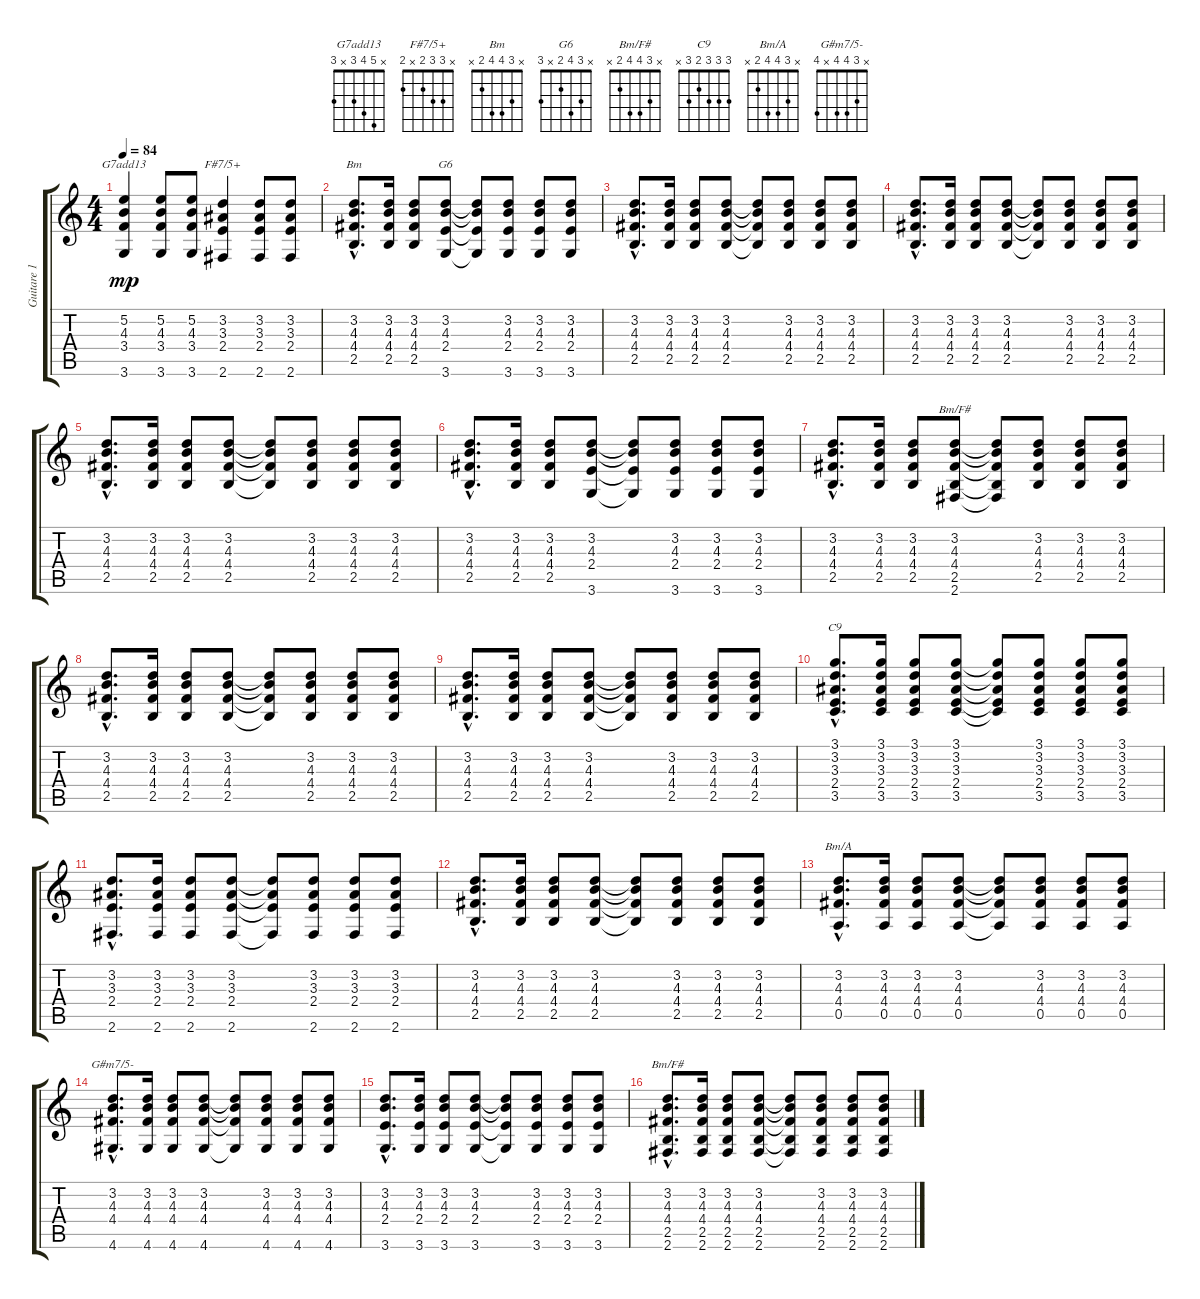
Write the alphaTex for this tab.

\track ("Guitare 1" "Guitare 1") {instrument electricguitarjazz}
\staff {score tabs}
\tuning (E4 B3 G3 D3 A2 E2) {hide}
\chord ("G7add13" x 5 4 3 x 3)
\chord ("F#7/5+" x 3 3 2 x 2)
\chord ("Bm" x 3 4 4 2 x)
\chord ("G6" x 3 4 2 x 3)
\chord ("Bm/F#" x 3 4 4 2 2)
\chord ("C9" 3 3 3 2 3 x)
\chord ("Bm/A" x 3 4 4 2 x)
\chord ("G#m7/5-" x 3 4 4 x 4)
\chord ("Bm/F#" x 3 4 4 2 x)
\ts (4 4)
\tempo 84
\clef g2
\ks c
(5.2 4.3 3.4 3.6).4{ch "G7add13" dy mp} (5.2 4.3 3.4 3.6).8 (5.2 4.3 3.4 3.6).8 (3.2 3.3 2.4 2.6).4{ch "F#7/5+"} (3.2 3.3 2.4 2.6).8 (3.2 3.3 2.4 2.6).8 |
(3.2{hac} 4.3{hac} 4.4{hac} 2.5{hac}).8{d ch "Bm"} (3.2 4.3 4.4 2.5).16 (3.2 4.3 4.4 2.5).8 (3.2 4.3 2.4 3.6).8{ch "G6"} (3.2{t} 4.3{t} 2.4{t} 3.6{t}).8 (3.2 4.3 2.4 3.6).8 (3.2 4.3 2.4 3.6).8 (3.2 4.3 2.4 3.6).8 |
(3.2{hac} 4.3{hac} 4.4{hac} 2.5{hac}).8{d} (3.2 4.3 4.4 2.5).16 (3.2 4.3 4.4 2.5).8 (3.2 4.3 4.4 2.5).8 (3.2{t} 4.3{t} 4.4{t} 2.5{t}).8 (3.2 4.3 4.4 2.5).8 (3.2 4.3 4.4 2.5).8 (3.2 4.3 4.4 2.5).8 |
(3.2{hac} 4.3{hac} 4.4{hac} 2.5{hac}).8{d} (3.2 4.3 4.4 2.5).16 (3.2 4.3 4.4 2.5).8 (3.2 4.3 4.4 2.5).8 (3.2{t} 4.3{t} 4.4{t} 2.5{t}).8 (3.2 4.3 4.4 2.5).8 (3.2 4.3 4.4 2.5).8 (3.2 4.3 4.4 2.5).8 |
(3.2{hac} 4.3{hac} 4.4{hac} 2.5{hac}).8{d} (3.2 4.3 4.4 2.5).16 (3.2 4.3 4.4 2.5).8 (3.2 4.3 4.4 2.5).8 (3.2{t} 4.3{t} 4.4{t} 2.5{t}).8 (3.2 4.3 4.4 2.5).8 (3.2 4.3 4.4 2.5).8 (3.2 4.3 4.4 2.5).8 |
(3.2{hac} 4.3{hac} 4.4{hac} 2.5{hac}).8{d} (3.2 4.3 4.4 2.5).16 (3.2 4.3 4.4 2.5).8 (3.2 4.3 2.4 3.6).8 (3.2{t} 4.3{t} 2.4{t} 3.6{t}).8 (3.2 4.3 2.4 3.6).8 (3.2 4.3 2.4 3.6).8 (3.2 4.3 2.4 3.6).8 |
(3.2{hac} 4.3{hac} 4.4{hac} 2.5{hac}).8{d} (3.2 4.3 4.4 2.5).16 (3.2 4.3 4.4 2.5).8 (3.2 4.3 4.4 2.5 2.6).8{ch "Bm/F#"} (3.2{t} 4.3{t} 4.4{t} 2.5{t} 2.6{t}).8 (3.2 4.3 4.4 2.5).8 (3.2 4.3 4.4 2.5).8 (3.2 4.3 4.4 2.5).8 |
(3.2{hac} 4.3{hac} 4.4{hac} 2.5{hac}).8{d} (3.2 4.3 4.4 2.5).16 (3.2 4.3 4.4 2.5).8 (3.2 4.3 4.4 2.5).8 (3.2{t} 4.3{t} 4.4{t} 2.5{t}).8 (3.2 4.3 4.4 2.5).8 (3.2 4.3 4.4 2.5).8 (3.2 4.3 4.4 2.5).8 |
(3.2{hac} 4.3{hac} 4.4{hac} 2.5{hac}).8{d} (3.2 4.3 4.4 2.5).16 (3.2 4.3 4.4 2.5).8 (3.2 4.3 4.4 2.5).8 (3.2{t} 4.3{t} 4.4{t} 2.5{t}).8 (3.2 4.3 4.4 2.5).8 (3.2 4.3 4.4 2.5).8 (3.2 4.3 4.4 2.5).8 |
(3.1{hac} 3.2{hac} 3.3{hac} 2.4{hac} 3.5{hac}).8{d ch "C9"} (3.1 3.2 3.3 2.4 3.5).16 (3.1 3.2 3.3 2.4 3.5).8 (3.1 3.2 3.3 2.4 3.5).8 (3.1{t} 3.2{t} 3.3{t} 2.4{t} 3.5{t}).8 (3.1 3.2 3.3 2.4 3.5).8 (3.1 3.2 3.3 2.4 3.5).8 (3.1 3.2 3.3 2.4 3.5).8 |
(3.2{hac} 3.3{hac} 2.4{hac} 2.6{hac}).8{d} (3.2 3.3 2.4 2.6).16 (3.2 3.3 2.4 2.6).8 (3.2 3.3 2.4 2.6).8 (3.2{t} 3.3{t} 2.4{t} 2.6{t}).8 (3.2 3.3 2.4 2.6).8 (3.2 3.3 2.4 2.6).8 (3.2 3.3 2.4 2.6).8 |
(3.2{hac} 4.3{hac} 4.4{hac} 2.5{hac}).8{d} (3.2 4.3 4.4 2.5).16 (3.2 4.3 4.4 2.5).8 (3.2 4.3 4.4 2.5).8 (3.2{t} 4.3{t} 4.4{t} 2.5{t}).8 (3.2 4.3 4.4 2.5).8 (3.2 4.3 4.4 2.5).8 (3.2 4.3 4.4 2.5).8 |
(3.2{hac} 4.3{hac} 4.4{hac} 0.5{hac}).8{d ch "Bm/A"} (3.2 4.3 4.4 0.5).16 (3.2 4.3 4.4 0.5).8 (3.2 4.3 4.4 0.5).8 (3.2{t} 4.3{t} 4.4{t} 0.5{t}).8 (3.2 4.3 4.4 0.5).8 (3.2 4.3 4.4 0.5).8 (3.2 4.3 4.4 0.5).8 |
(3.2{hac} 4.3{hac} 4.4{hac} 4.6{hac}).8{d ch "G#m7/5-"} (3.2 4.3 4.4 4.6).16 (3.2 4.3 4.4 4.6).8 (3.2 4.3 4.4 4.6).8 (3.2{t} 4.3{t} 4.4{t} 4.6{t}).8 (3.2 4.3 4.4 4.6).8 (3.2 4.3 4.4 4.6).8 (3.2 4.3 4.4 4.6).8 |
(3.2{hac} 4.3{hac} 2.4{hac} 3.6{hac}).8{d} (3.2 4.3 2.4 3.6).16 (3.2 4.3 2.4 3.6).8 (3.2 4.3 2.4 3.6).8 (3.2{t} 4.3{t} 2.4{t} 3.6{t}).8 (3.2 4.3 2.4 3.6).8 (3.2 4.3 2.4 3.6).8 (3.2 4.3 2.4 3.6).8 |
(3.2{hac} 4.3{hac} 4.4{hac} 2.5{hac} 2.6{hac}).8{d ch "Bm/F#"} (3.2 4.3 4.4 2.5 2.6).16 (3.2 4.3 4.4 2.5 2.6).8 (3.2 4.3 4.4 2.5 2.6).8 (3.2{t} 4.3{t} 4.4{t} 2.5{t} 2.6{t}).8 (3.2 4.3 4.4 2.5 2.6).8 (3.2 4.3 4.4 2.5 2.6).8 (3.2 4.3 4.4 2.5 2.6).8
